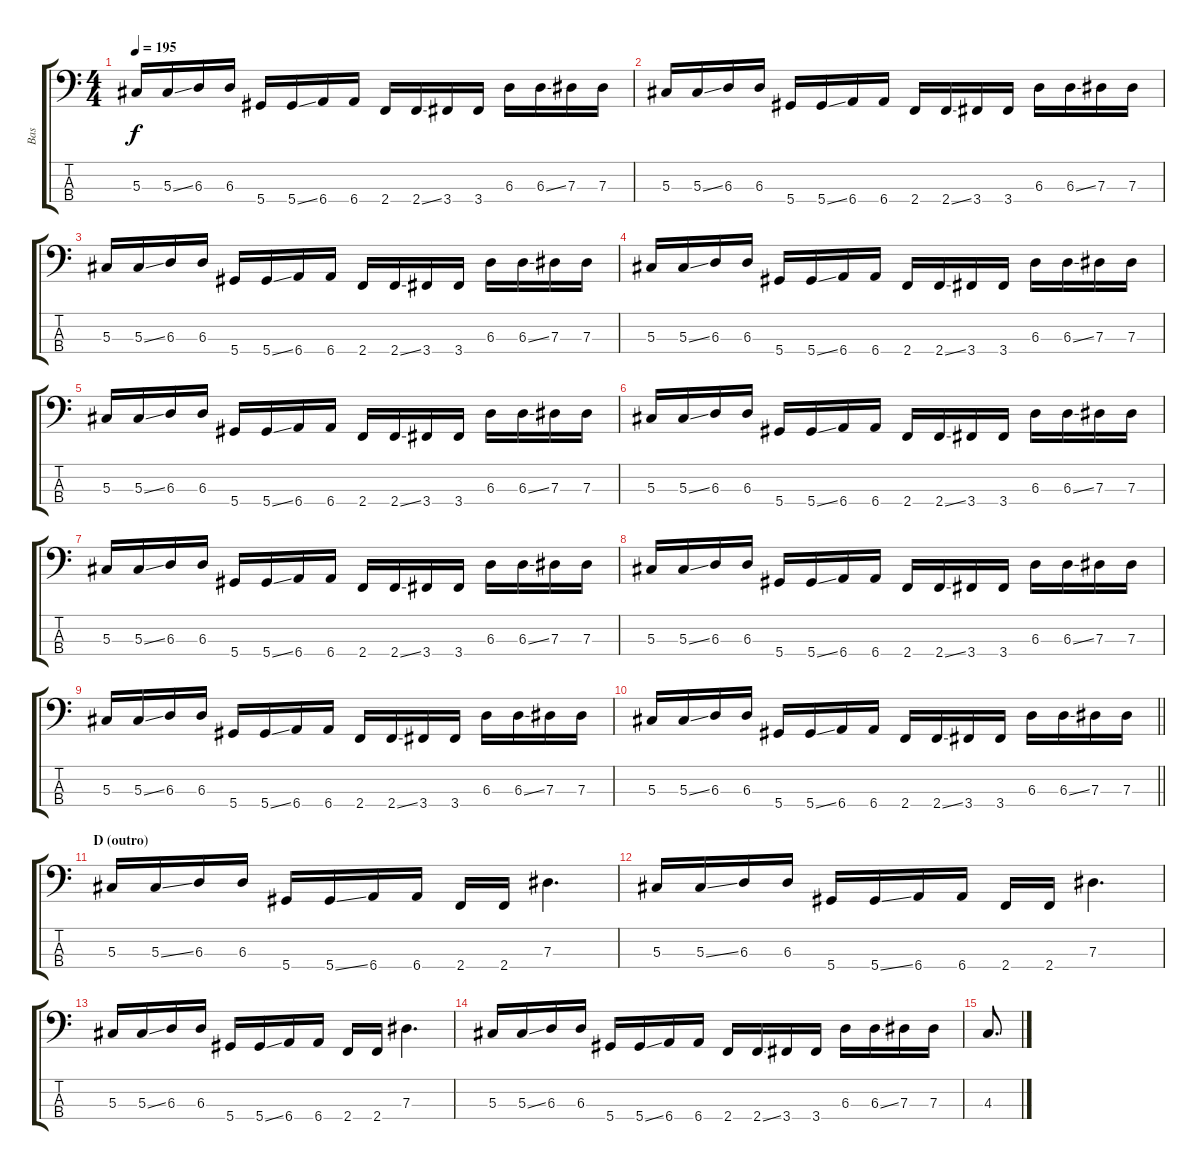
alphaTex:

\track ("Bas" "Bas") {instrument electricbasspick}
\staff {score tabs}
\tuning (Gb2 Db2 Ab1 Eb1) {hide}
\ts (4 4)
\tempo 195
\clef f4
\ks c
5.3.16{dy f} 5.3{ss}.16 6.3.16 6.3.16 5.4.16 5.4{ss}.16 6.4.16 6.4.16 2.4.16 2.4{ss}.16 3.4.16 3.4.16 6.3.16 6.3{ss}.16 7.3.16 7.3.16 |
5.3.16 5.3{ss}.16 6.3.16 6.3.16 5.4.16 5.4{ss}.16 6.4.16 6.4.16 2.4.16 2.4{ss}.16 3.4.16 3.4.16 6.3.16 6.3{ss}.16 7.3.16 7.3.16 |
5.3.16 5.3{ss}.16 6.3.16 6.3.16 5.4.16 5.4{ss}.16 6.4.16 6.4.16 2.4.16 2.4{ss}.16 3.4.16 3.4.16 6.3.16 6.3{ss}.16 7.3.16 7.3.16 |
5.3.16 5.3{ss}.16 6.3.16 6.3.16 5.4.16 5.4{ss}.16 6.4.16 6.4.16 2.4.16 2.4{ss}.16 3.4.16 3.4.16 6.3.16 6.3{ss}.16 7.3.16 7.3.16 |
5.3.16 5.3{ss}.16 6.3.16 6.3.16 5.4.16 5.4{ss}.16 6.4.16 6.4.16 2.4.16 2.4{ss}.16 3.4.16 3.4.16 6.3.16 6.3{ss}.16 7.3.16 7.3.16 |
5.3.16 5.3{ss}.16 6.3.16 6.3.16 5.4.16 5.4{ss}.16 6.4.16 6.4.16 2.4.16 2.4{ss}.16 3.4.16 3.4.16 6.3.16 6.3{ss}.16 7.3.16 7.3.16 |
5.3.16 5.3{ss}.16 6.3.16 6.3.16 5.4.16 5.4{ss}.16 6.4.16 6.4.16 2.4.16 2.4{ss}.16 3.4.16 3.4.16 6.3.16 6.3{ss}.16 7.3.16 7.3.16 |
5.3.16 5.3{ss}.16 6.3.16 6.3.16 5.4.16 5.4{ss}.16 6.4.16 6.4.16 2.4.16 2.4{ss}.16 3.4.16 3.4.16 6.3.16 6.3{ss}.16 7.3.16 7.3.16 |
5.3.16 5.3{ss}.16 6.3.16 6.3.16 5.4.16 5.4{ss}.16 6.4.16 6.4.16 2.4.16 2.4{ss}.16 3.4.16 3.4.16 6.3.16 6.3{ss}.16 7.3.16 7.3.16 |
\barLineRight lightlight
5.3.16 5.3{ss}.16 6.3.16 6.3.16 5.4.16 5.4{ss}.16 6.4.16 6.4.16 2.4.16 2.4{ss}.16 3.4.16 3.4.16 6.3.16 6.3{ss}.16 7.3.16 7.3.16 |
\section ("" "D (outro)")
5.3.16 5.3{ss}.16 6.3.16 6.3.16 5.4.16 5.4{ss}.16 6.4.16 6.4.16 2.4.16 2.4.16 7.3.4{d} |
5.3.16 5.3{ss}.16 6.3.16 6.3.16 5.4.16 5.4{ss}.16 6.4.16 6.4.16 2.4.16 2.4.16 7.3.4{d} |
5.3.16 5.3{ss}.16 6.3.16 6.3.16 5.4.16 5.4{ss}.16 6.4.16 6.4.16 2.4.16 2.4.16 7.3.4{d} |
5.3.16 5.3{ss}.16 6.3.16 6.3.16 5.4.16 5.4{ss}.16 6.4.16 6.4.16 2.4.16 2.4{ss}.16 3.4.16 3.4.16 6.3.16 6.3{ss}.16 7.3.16 7.3.16 |
4.3.8{d}
